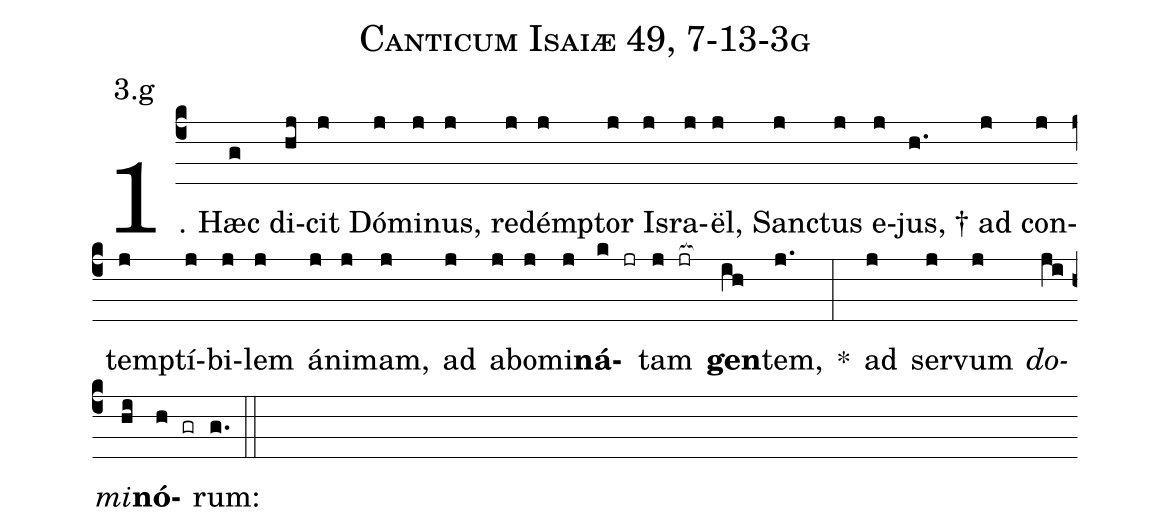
name: Canticum Isaiæ 49, 7-13-3g;
annotation: 3.g;
%%
(c4)1. Hæc(g) di(hj)cit(j) Dó(j)mi(j)nus,(j) red(j)émp(j)tor(j) Is(j)ra(j)ël,(j) Sanc(j)tus(j) e(j)jus, †(h.) ad(j) con(j)temp(j)tí(j)bi(j)lem(j) á(j)ni(j)mam,(j) ad(j) ab(j)o(j)mi(j)<b>ná</b>(k jr)tam(j jr[ocb:1{]) <b>gen</b>(ih[ocb:0}])tem,(j.) *(:) ad(j) ser(j)vum(j) <i>do</i>(ji)<i>mi</i>(hi)<b>nó</b>(h gr)rum:(g.) (::)
